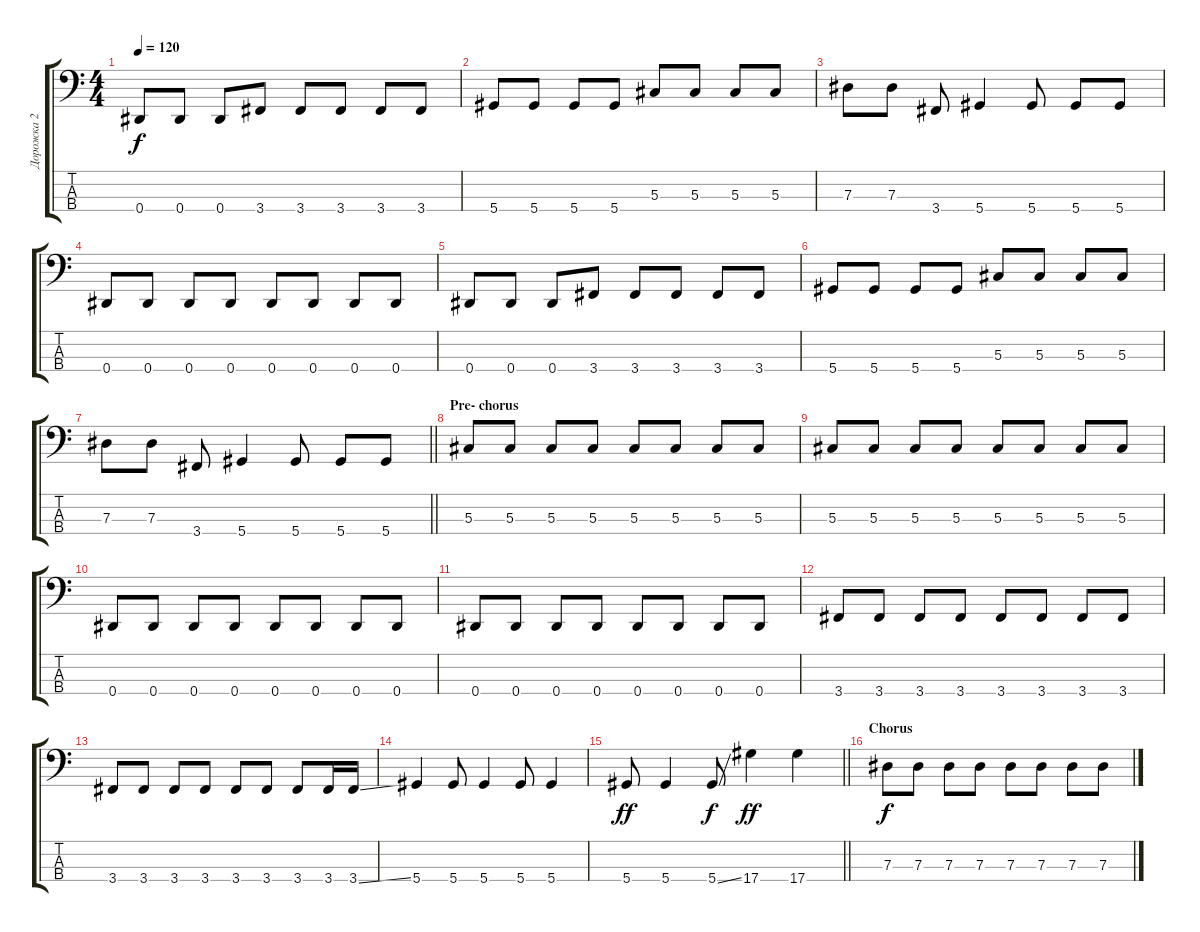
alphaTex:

\track ("Дорожка 2" "Дорожка 2") {instrument electricbasspick}
\staff {score tabs}
\tuning (Gb2 Db2 Ab1 Eb1) {hide}
\ts (4 4)
\tempo 120
\clef f4
\ks c
0.4.8{dy f} 0.4.8 0.4.8 3.4.8 3.4.8 3.4.8 3.4.8 3.4.8 |
5.4.8 5.4.8 5.4.8 5.4.8 5.3.8 5.3.8 5.3.8 5.3.8 |
7.3.8 7.3.8 3.4.8 5.4.4 5.4.8 5.4.8 5.4.8 |
0.4.8 0.4.8 0.4.8 0.4.8 0.4.8 0.4.8 0.4.8 0.4.8 |
0.4.8 0.4.8 0.4.8 3.4.8 3.4.8 3.4.8 3.4.8 3.4.8 |
5.4.8 5.4.8 5.4.8 5.4.8 5.3.8 5.3.8 5.3.8 5.3.8 |
\barLineRight lightlight
7.3.8 7.3.8 3.4.8 5.4.4 5.4.8 5.4.8 5.4.8 |
\section ("" "Pre- chorus")
5.3.8 5.3.8 5.3.8 5.3.8 5.3.8 5.3.8 5.3.8 5.3.8 |
5.3.8 5.3.8 5.3.8 5.3.8 5.3.8 5.3.8 5.3.8 5.3.8 |
0.4.8 0.4.8 0.4.8 0.4.8 0.4.8 0.4.8 0.4.8 0.4.8 |
0.4.8 0.4.8 0.4.8 0.4.8 0.4.8 0.4.8 0.4.8 0.4.8 |
3.4.8 3.4.8 3.4.8 3.4.8 3.4.8 3.4.8 3.4.8 3.4.8 |
3.4.8 3.4.8 3.4.8 3.4.8 3.4.8 3.4.8 3.4.8 3.4.16 3.4{ss}.16 |
5.4.4 5.4.8 5.4.4 5.4.8 5.4.4 |
\barLineRight lightlight
5.4.8{dy ff} 5.4.4 5.4{ss}.8{dy f} 17.4.4{dy ff} 17.4.4 |
\section ("" "Chorus")
7.3.8{dy f} 7.3.8 7.3.8 7.3.8 7.3.8 7.3.8 7.3.8 7.3.8
